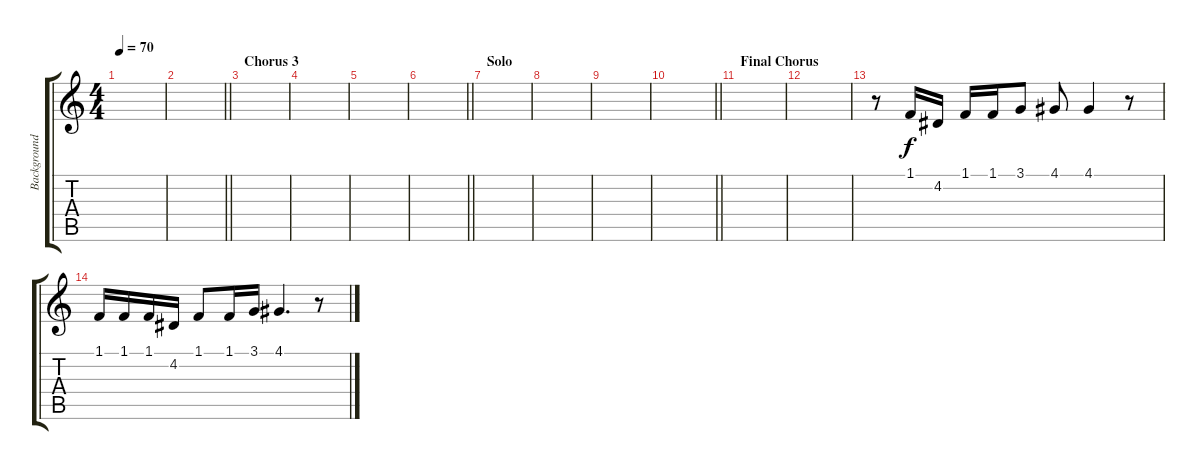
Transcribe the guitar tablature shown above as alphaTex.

\track ("Background Voice" "Background") {instrument choiraahs}
\staff {score tabs}
\tuning (E4 B3 G3 D3 A2 E2) {hide}
\ts (4 4)
\tempo 70
\clef g2
\ks c
|
\barLineRight lightlight
|
\section ("" "Chorus 3")
|
|
|
\barLineRight lightlight
|
\section ("" "Solo")
|
|
|
\barLineRight lightlight
|
\section ("" "Final Chorus")
|
|
r.8 1.1.16 4.2.16 1.1.16 1.1.16 3.1.8 4.1.8 4.1.4 r.8 |
1.1.16 1.1.16 1.1.16 4.2.16 1.1.8 1.1.16 3.1.16 4.1.4{d} r.8
